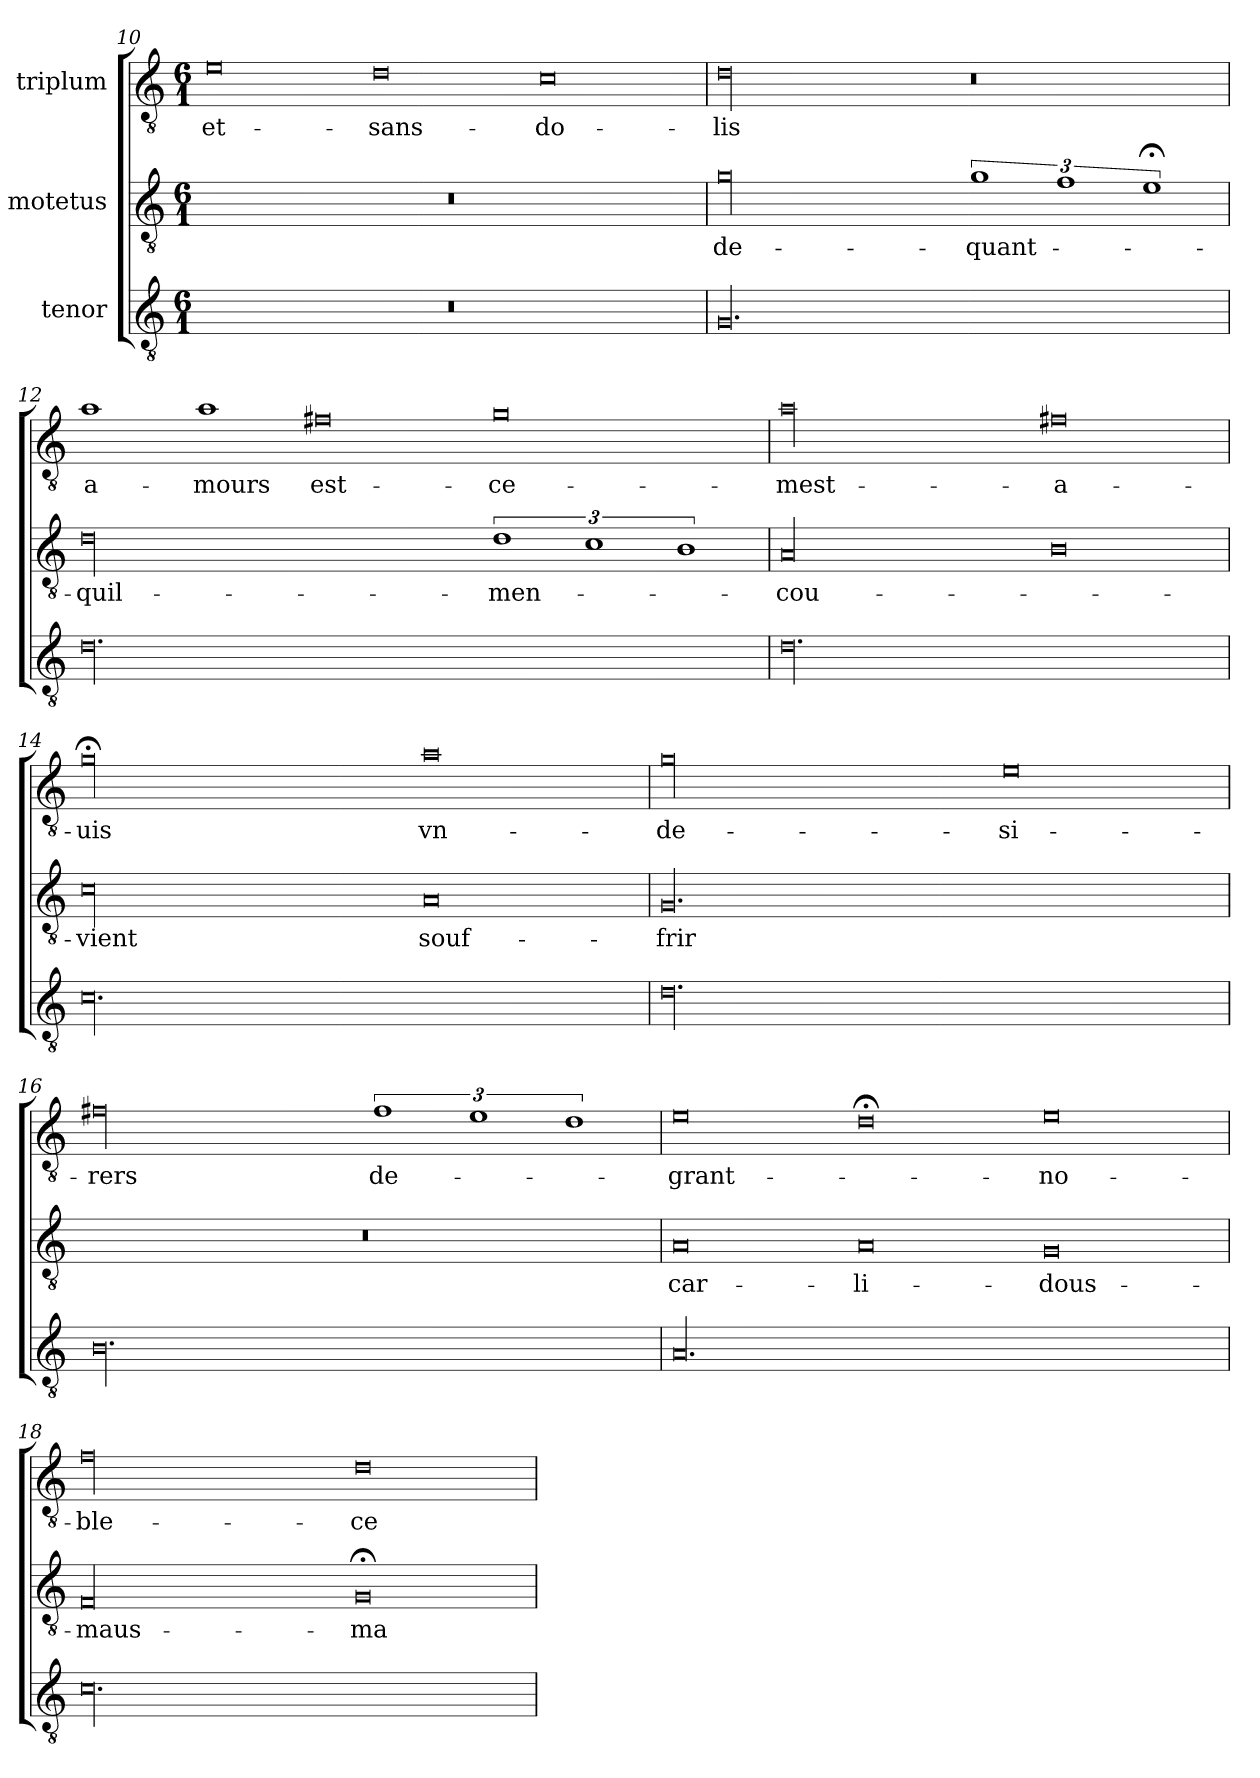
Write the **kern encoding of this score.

**kern	**kern	**text	**kern	**text
*part3	*part2	*part2	*part1	*part1
*staff3	*staff2	*staff2	*staff1	*staff1
*I"tenor	*I"motetus	*	*I"triplum	*
*clefGv2	*clefGv2	*	*clefGv2	*
*k[]	*k[]	*	*k[]	*
*C:	*C:	*	*C:	*
*M6/1	*M6/1	*	*M6/1	*
=10	=10	=10	=10	=10
00.r	00.r	.	0e\	et-
.	.	.	0d\	sans-
.	.	.	0c\	do-
=11	=11	=11	=11	=11
00.G/	00g\	de-	00d\	-lis
.	3%2g\	quant-	0r	.
.	3%2f\	.	.	.
.	3%2e;<\	.	.	.
!!LO:PB:g=z
=12	=12	=12	=12	=12
00.d\	00d\	quil-	1a\	a-
.	.	.	1a\	-mours
.	.	.	0f#X\	est-
.	3%2d\	men-	0g\	ce-
.	3%2c\	.	.	.
.	3%2B\	.	.	.
=13	=13	=13	=13	=13
00.d\	00A/	cou-	00a\	mest-
.	0B\	.	0f#X\	a-
=14	=14	=14	=14	=14
00.c\	00c\	-vient	00g;<\	-uis
.	0A/	souf-	0a\	vn-
=15	=15	=15	=15	=15
00.d\	00.G/	-frir	00g\	de-
.	.	.	0e\	-si-
=16	=16	=16	=16	=16
00.B\	00.r	.	00f#X\	-rers
.	.	.	3%2f#\	de-
.	.	.	3%2e\	.
.	.	.	3%2d\	.
=17	=17	=17	=17	=17
00.A/	0A/	car-	0e\	grant-
.	0A/	li-	0d;<\	.
.	0G/	dous-	0e\	no-
=18	=18	=18	=18	=18
00.c\	00F/	maus-	00f\	-ble-
.	0G;</	ma-	0d\	-ce
=	=	=	=	=
*-	*-	*-	*-	*-
